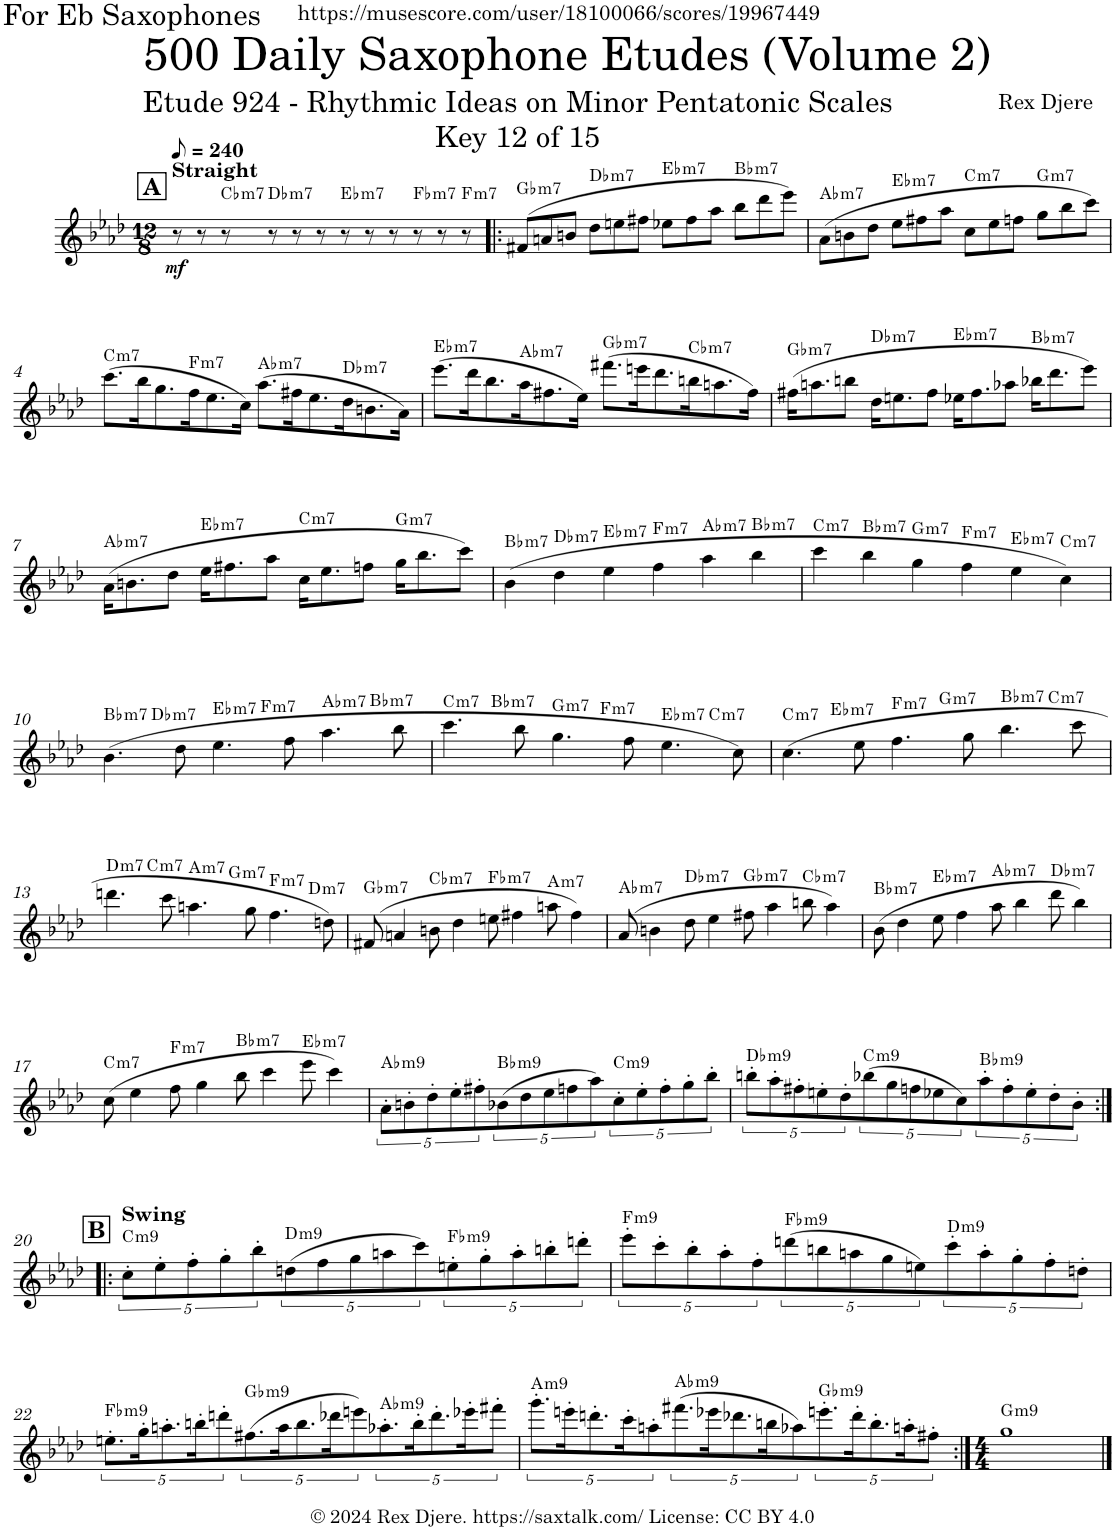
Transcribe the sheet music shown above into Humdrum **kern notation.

**kern	**dynam	**harte
*part1	*part1	*part1
*staff1	*staff1	*
*I"Alto Saxophone	*	*
*I'A. Sax.	*	*
*clefG2	*	*
*Trd5c9	*	*
*k[b-e-a-d-]	*	*
*M12/8	*	*
*MM120	*	*
!!LO:REH:place=s1:a:B:cj:fs=14:t=A
=1	=1	=1
!LO:TX:a:B:t=Straight	!	!
!	!LO:DY:b	!
8r	mf	.
8r	.	.
!	!	!LO:H:kt=m7
8r	.	Cb:min7
!	!	!LO:H:kt=m7
8r	.	Db:min7
8r	.	.
8r	.	.
!	!	!LO:H:kt=m7
8r	.	Eb:min7
8r	.	.
8r	.	.
!	!	!LO:H:kt=m7
8r	.	Fb:min7
8r	.	.
!	!	!LO:H:kt=m7
8r	.	F:min7
=2!|:	=2!|:	=2!|:
!	!	!LO:H:kt=m7
(8f#X/L	.	Gb:min7
8an/	.	.
8bn/J	.	.
!	!	!LO:H:kt=m7
8dd-\L	.	Db:min7
8een\	.	.
8ff#X\J	.	.
!	!	!LO:H:kt=m7
8ee-X\L	.	Eb:min7
8ff#\	.	.
8aa-\J	.	.
!	!	!LO:H:kt=m7
8bb-\L	.	Bb:min7
8ddd-\	.	.
8eee-\J)	.	.
=3	=3	=3
!	!	!LO:H:kt=m7
(8a-\L	.	Ab:min7
8bn\	.	.
8dd-\J	.	.
!	!	!LO:H:kt=m7
8ee-\L	.	Eb:min7
8ff#X\	.	.
8aa-\J	.	.
!	!	!LO:H:kt=m7
8cc\L	.	C:min7
8ee-\	.	.
8ffn\J	.	.
!	!	!LO:H:kt=m7
8gg\L	.	G:min7
8bb-\	.	.
8ccc\J)	.	.
!!LO:LB:g=z
=4	=4	=4
!	!	!LO:H:kt=m7
(8.ccc\L	.	C:min7
16bb-\K	.	.
8.gg\	.	.
!	!	!LO:H:kt=m7
16ff\K	.	F:min7
8.ee-\	.	.
16cc\Jk)	.	.
!	!	!LO:H:kt=m7
(8.aa-\L	.	Ab:min7
16ff#X\K	.	.
8.ee-\	.	.
!	!	!LO:H:kt=m7
16dd-\K	.	Db:min7
8.bn\	.	.
16a-\Jk)	.	.
=5	=5	=5
!	!	!LO:H:kt=m7
(8.eee-\L	.	Eb:min7
16ddd-\K	.	.
8.bb-\	.	.
!	!	!LO:H:kt=m7
16aa-\K	.	Ab:min7
8.ff#X\	.	.
16ee-\Jk)	.	.
!	!	!LO:H:kt=m7
(8.fff#X\L	.	Gb:min7
16eeen\K	.	.
8.ddd-\	.	.
!	!	!LO:H:kt=m7
16bbn\K	.	Cb:min7
8.aan\	.	.
16ff#\Jk)	.	.
=6	=6	=6
!	!	!LO:H:kt=m7
(16ff#X\KL	.	Gb:min7
8.aan\	.	.
8bbn\J	.	.
!	!	!LO:H:kt=m7
16dd-\KL	.	Db:min7
8.een\	.	.
8ff#\J	.	.
!	!	!LO:H:kt=m7
16ee-X\KL	.	Eb:min7
8.ff#\	.	.
8aa-X\J	.	.
!	!	!LO:H:kt=m7
16bb-X\KL	.	Bb:min7
8.ddd-\	.	.
8eee-\J)	.	.
!!LO:LB:g=z
=7	=7	=7
!	!	!LO:H:kt=m7
(16a-\KL	.	Ab:min7
8.bn\	.	.
8dd-\J	.	.
!	!	!LO:H:kt=m7
16ee-\KL	.	Eb:min7
8.ff#X\	.	.
8aa-\J	.	.
!	!	!LO:H:kt=m7
16cc\KL	.	C:min7
8.ee-\	.	.
8ffn\J	.	.
!	!	!LO:H:kt=m7
16gg\KL	.	G:min7
8.bb-\	.	.
8ccc\J)	.	.
=8	=8	=8
!	!	!LO:H:kt=m7
(4b-\	.	Bb:min7
!	!	!LO:H:kt=m7
4dd-\	.	Db:min7
!	!	!LO:H:kt=m7
4ee-\	.	Eb:min7
!	!	!LO:H:kt=m7
4ff\	.	F:min7
!	!	!LO:H:kt=m7
4aa-\	.	Ab:min7
!	!	!LO:H:kt=m7
4bb-\	.	Bb:min7
=9	=9	=9
!	!	!LO:H:kt=m7
4ccc\	.	C:min7
!	!	!LO:H:kt=m7
4bb-\	.	Bb:min7
!	!	!LO:H:kt=m7
4gg\	.	G:min7
!	!	!LO:H:kt=m7
4ff\	.	F:min7
!	!	!LO:H:kt=m7
4ee-\	.	Eb:min7
!	!	!LO:H:kt=m7
4cc\)	.	C:min7
!!LO:LB:g=z
=10	=10	=10
!	!	!LO:H:kt=m7
*^	*	*
*	*^	*	*
(4.b-\	4ryy	2.ryy	.	Bb:min7
!	!	!	!	!LO:H:kt=m7
.	1ryy	.	.	Db:min7
8dd-\	.	.	.	.
!	!	!	!	!LO:H:kt=m7
4.ee-\	.	.	.	Eb:min7
!	!	!	!	!LO:H:kt=m7
.	.	2.ryy	.	F:min7
8ff\	.	.	.	.
!	!	!	!	!LO:H:kt=m7
4.aa-\	.	.	.	Ab:min7
!	!	!	!	!LO:H:kt=m7
.	4ryy	.	.	Bb:min7
8bb-\	.	.	.	.
=11	=11	=11	=11	=11
!	!	!	!	!LO:H:kt=m7
4.ccc\	4ryy	2.ryy	.	C:min7
!	!	!	!	!LO:H:kt=m7
.	1ryy	.	.	Bb:min7
8bb-\	.	.	.	.
!	!	!	!	!LO:H:kt=m7
4.gg\	.	.	.	G:min7
!	!	!	!	!LO:H:kt=m7
.	.	2.ryy	.	F:min7
8ff\	.	.	.	.
!	!	!	!	!LO:H:kt=m7
4.ee-\	.	.	.	Eb:min7
!	!	!	!	!LO:H:kt=m7
.	4ryy	.	.	C:min7
8cc\)	.	.	.	.
=12	=12	=12	=12	=12
!	!	!	!	!LO:H:kt=m7
(4.cc\	4ryy	2.ryy	.	C:min7
!	!	!	!	!LO:H:kt=m7
.	1ryy	.	.	Eb:min7
8ee-\	.	.	.	.
!	!	!	!	!LO:H:kt=m7
4.ff\	.	.	.	F:min7
!	!	!	!	!LO:H:kt=m7
.	.	2.ryy	.	G:min7
8gg\	.	.	.	.
!	!	!	!	!LO:H:kt=m7
4.bb-\	.	.	.	Bb:min7
!	!	!	!	!LO:H:kt=m7
.	4ryy	.	.	C:min7
8ccc\	.	.	.	.
!!LO:LB:g=z	!!	!!
=13	=13	=13	=13	=13
!	!	!	!	!LO:H:kt=m7
4.dddn\	4ryy	2.ryy	.	D:min7
!	!	!	!	!LO:H:kt=m7
.	1ryy	.	.	C:min7
8ccc\	.	.	.	.
!	!	!	!	!LO:H:kt=m7
4.aan\	.	.	.	A:min7
!	!	!	!	!LO:H:kt=m7
.	.	2.ryy	.	G:min7
8gg\	.	.	.	.
!	!	!	!	!LO:H:kt=m7
4.ff\	.	.	.	F:min7
!	!	!	!	!LO:H:kt=m7
.	4ryy	.	.	D:min7
8ddn\)	.	.	.	.
=14	=14	=14	=14	=14
!	!	!	!	!LO:H:kt=m7
*v	*v	*v	*	*
(8f#X/	.	Gb:min7
4an/	.	.
!	!	!LO:H:kt=m7
8bn\	.	Cb:min7
4dd-\	.	.
!	!	!LO:H:kt=m7
8een\	.	Fb:min7
4ff#X\	.	.
!	!	!LO:H:kt=m7
8aan\	.	A:min7
4ff#\)	.	.
=15	=15	=15
!	!	!LO:H:kt=m7
(8a-/	.	Ab:min7
4bn\	.	.
!	!	!LO:H:kt=m7
8dd-\	.	Db:min7
4ee-\	.	.
!	!	!LO:H:kt=m7
8ff#X\	.	Gb:min7
4aa-\	.	.
!	!	!LO:H:kt=m7
8bbn\	.	Cb:min7
4aa-\)	.	.
=16	=16	=16
!	!	!LO:H:kt=m7
(8b-\	.	Bb:min7
4dd-\	.	.
!	!	!LO:H:kt=m7
8ee-\	.	Eb:min7
4ff\	.	.
!	!	!LO:H:kt=m7
8aa-\	.	Ab:min7
4bb-\	.	.
!	!	!LO:H:kt=m7
8ddd-\	.	Db:min7
4bb-\)	.	.
!!LO:LB:g=z
=17	=17	=17
!	!	!LO:H:kt=m7
(8cc\	.	C:min7
4ee-\	.	.
!	!	!LO:H:kt=m7
8ff\	.	F:min7
4gg\	.	.
!	!	!LO:H:kt=m7
8bb-\	.	Bb:min7
4ccc\	.	.
!	!	!LO:H:kt=m7
8eee-\	.	Eb:min7
4ccc\)	.	.
=18	=18	=18
!	!	!LO:H:kt=m9
10a-'\L	.	Ab:min9
10bn'\	.	.
10dd-'\	.	.
10ee-'\	.	.
10ff#X'\	.	.
!	!	!LO:H:kt=m9
(10b-X\	.	Bb:min9
10dd-\	.	.
10ee-\	.	.
10ffn\	.	.
10aa-\)	.	.
!	!	!LO:H:kt=m9
10cc'\	.	C:min9
10ee-'\	.	.
10ff'\	.	.
10gg'\	.	.
10bb-'\J	.	.
=19	=19	=19
!	!	!LO:H:kt=m9
10bbn'\L	.	Db:min9
10aa-'\	.	.
10ff#X'\	.	.
10een'\	.	.
10dd-'\	.	.
!	!	!LO:H:kt=m9
(10bb-X\	.	C:min9
10gg\	.	.
10ffn\	.	.
10ee-X\	.	.
10cc\)	.	.
!	!	!LO:H:kt=m9
10aa-'\	.	Bb:min9
10ff'\	.	.
10ee-'\	.	.
10dd-'\	.	.
10b-'\J	.	.
!!LO:LB:g=z
!!LO:REH:place=s1:a:B:cj:fs=14:t=B
=20:|!|:	=20:|!|:	=20:|!|:
!LO:TX:a:B:t=Swing	!	!LO:H:kt=m9
10cc'\L	.	C:min9
10ee-'\	.	.
10ff'\	.	.
10gg'\	.	.
10bb-'\	.	.
!	!	!LO:H:kt=m9
(10ddn\	.	D:min9
10ff\	.	.
10gg\	.	.
10aan\	.	.
10ccc\)	.	.
!	!	!LO:H:kt=m9
10een'\	.	Fb:min9
10gg'\	.	.
10aa'\	.	.
10bbn'\	.	.
10dddn'\J	.	.
=21	=21	=21
!	!	!LO:H:kt=m9
10eee-'\L	.	F:min9
10ccc'\	.	.
10bb-'\	.	.
10aa-'\	.	.
10ff'\	.	.
!	!	!LO:H:kt=m9
(10dddn\	.	Fb:min9
10bbn\	.	.
10aan\	.	.
10gg\	.	.
10een\)	.	.
!	!	!LO:H:kt=m9
10ccc'\	.	D:min9
10aa'\	.	.
10gg'\	.	.
10ff'\	.	.
10ddn'\J	.	.
!!LO:LB:g=z
=22	=22	=22
!	!	!LO:H:kt=m9
10.een'\L	.	Fb:min9
20gg'\K	.	.
10.aan'\	.	.
20bbn'\K	.	.
10dddn'\	.	.
!	!	!LO:H:kt=m9
(10.ff#X\	.	Gb:min9
20aa\K	.	.
10.bb\	.	.
20ddd-X\K	.	.
10eeen\)	.	.
!	!	!LO:H:kt=m9
10.aa-X'\	.	Ab:min9
20bb'\K	.	.
10.ddd-'\	.	.
20eee-X'\K	.	.
10fff#X'\J	.	.
=23	=23	=23
!	!	!LO:H:kt=m9
10.ggg'\L	.	A:min9
20eeen'\K	.	.
10.dddn'\	.	.
20ccc'\K	.	.
10aan'\	.	.
!	!	!LO:H:kt=m9
(10.fff#X\	.	Ab:min9
20eee-X\K	.	.
10.ddd-X\	.	.
20bbn\K	.	.
10aa-X\)	.	.
!	!	!LO:H:kt=m9
10.eeen'\	.	Gb:min9
20ddd-'\K	.	.
10.bb'\	.	.
20aan'\K	.	.
10ff#X'\J	.	.
=24:|!	=24:|!	=24:|!
*M4/4	*	*
!	!	!LO:H:kt=m9
1gg	.	G:min9
==	==	==
*-	*-	*-
